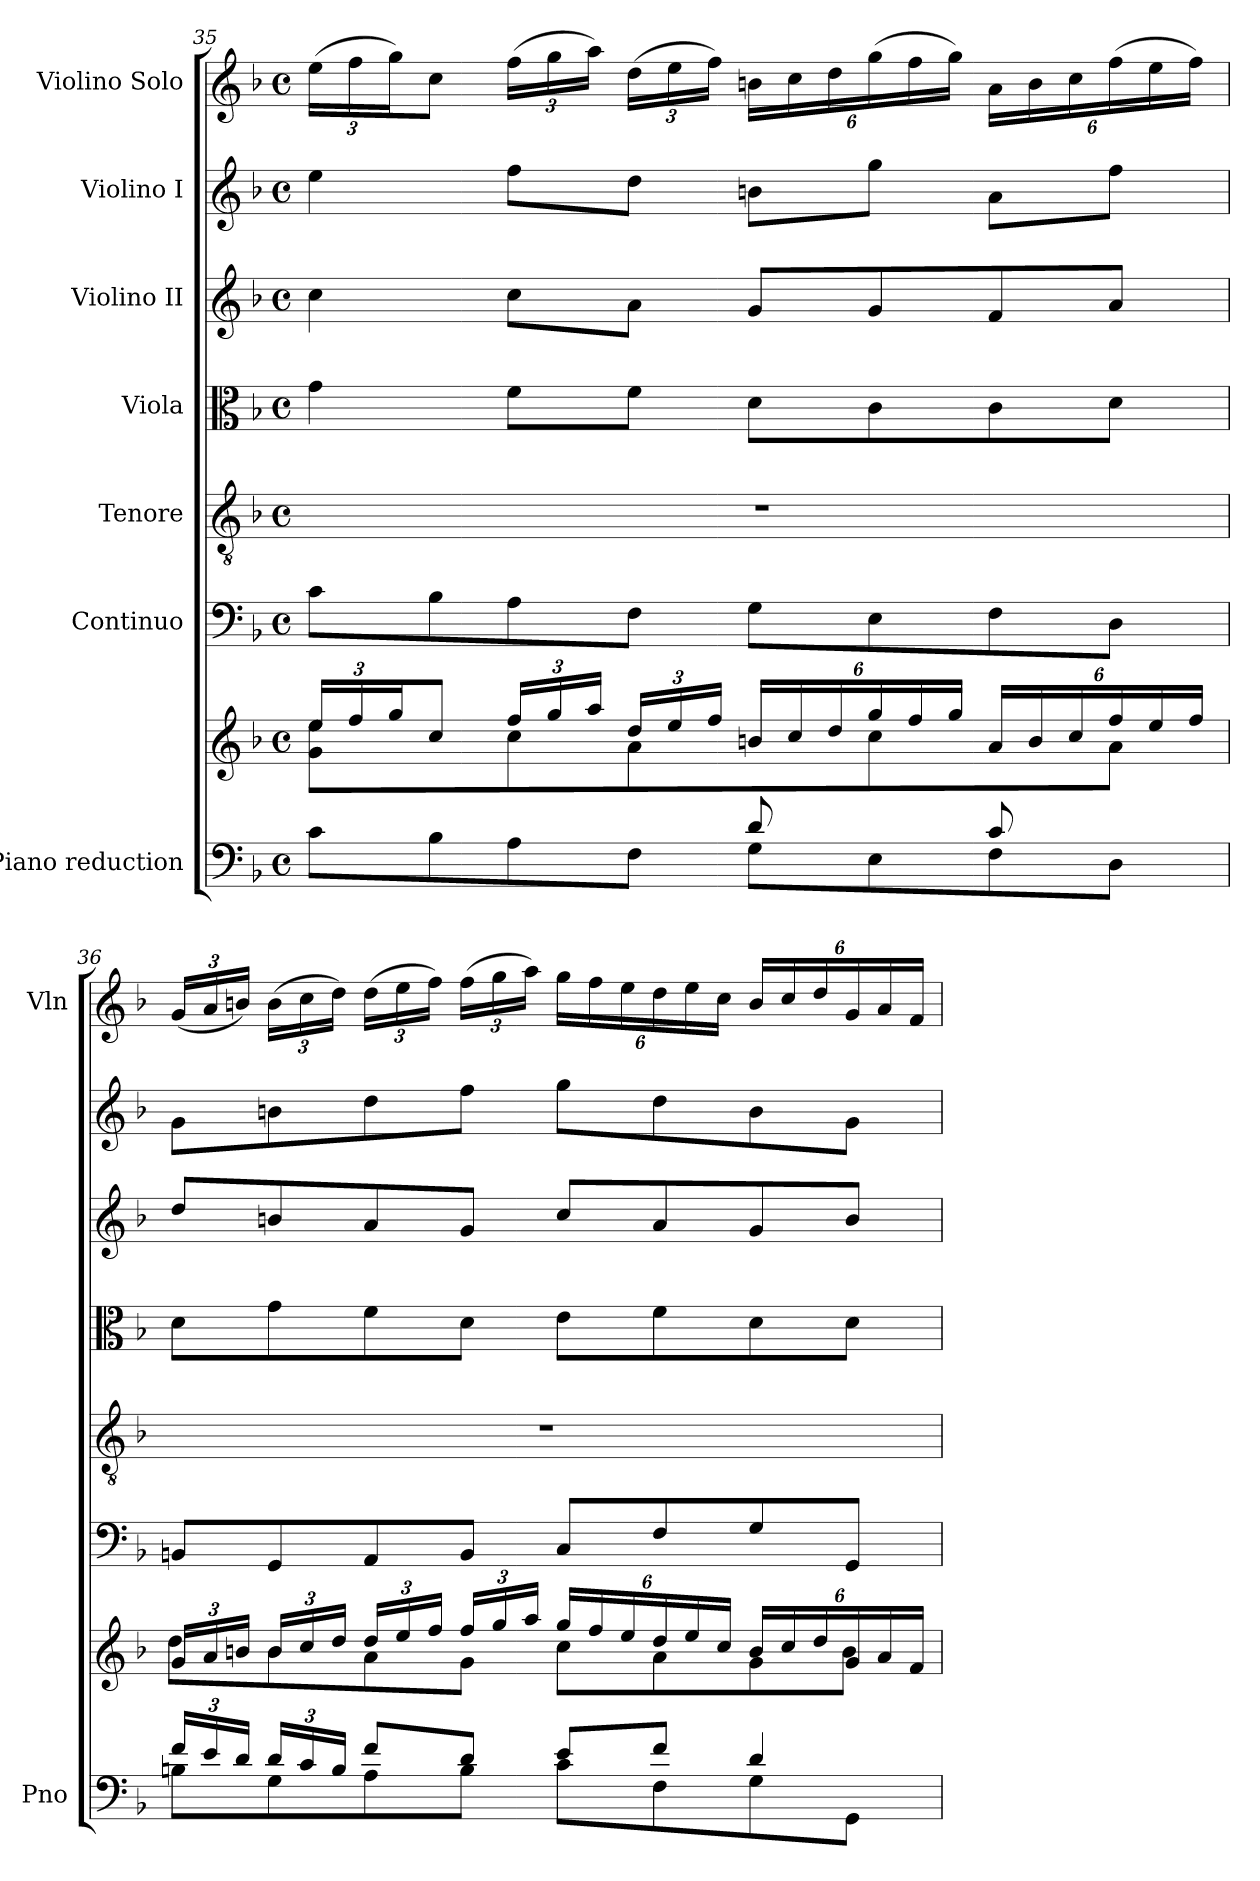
**kern	**kern	**kern	**kern	**kern	**kern	**kern	**kern
*part7	*part7	*part6	*part5	*part4	*part3	*part2	*part1
*staff8	*staff7	*staff6	*staff5	*staff4	*staff3	*staff2	*staff1
*I"Piano reduction	*	*I"Continuo	*I"Tenore	*I"Viola	*I"Violino II	*I"Violino I	*I"Violino Solo
*I'Pno	*	*	*	*	*	*	*I'Vln
!!LO:PB:g=z
*clefF4	*clefG2	*clefF4	*clefGv2	*clefC3	*clefG2	*clefG2	*clefG2
*k[b-]	*k[b-]	*k[b-]	*k[b-]	*k[b-]	*k[b-]	*k[b-]	*k[b-]
*M4/4	*M4/4	*M4/4	*M4/4	*M4/4	*M4/4	*M4/4	*M4/4
*met(c)	*met(c)	*met(c)	*met(c)	*met(c)	*met(c)	*met(c)	*met(c)
=35	=35	=35	=35	=35	=35	=35	=35
*^	*	*	*	*	*	*	*
*	*	*Xbrackettup	*	*	*	*	*	*Xbrackettup
*	*	*^	*	*	*	*	*	*
2ryy	8c\L	24ee/LL	4g\ 4ee\	8c\L	1r	4g\	4cc\	4ee\	(24ee\LL
.	.	24ff/	.	.	.	.	.	.	24ff\
.	.	24gg/J	.	.	.	.	.	.	24gg\J)
.	8B-\	8cc/J	.	8B-\	.	.	.	.	8cc\J
.	8A\	24ff/LL	8cc\L	8A\	.	8f\L	8cc\L	8ff\L	(24ff\LL
.	.	24gg/	.	.	.	.	.	.	24gg\
.	.	24aa/JJ	.	.	.	.	.	.	24aa\JJ)
.	8F\J	24dd/LL	8a\J	8F\J	.	8f\J	8a\J	8dd\J	(24dd\LL
.	.	24ee/	.	.	.	.	.	.	24ee\
.	.	24ff/JJ	.	.	.	.	.	.	24ff\JJ)
*	*	*brackettup	*	*	*	*	*	*	*brackettup
8d/L	8G\L	24bn/LL	8ryy	8G\L	.	8d\L	8g/L	8bn\L	24bn\LL
.	.	24cc/	.	.	.	.	.	.	24cc\
.	.	24dd/	.	.	.	.	.	.	24dd\
8ryy	8E\	24gg/	8cc\	8E\	.	8c\	8g/	8gg\J	(24gg\
.	.	24ff/	.	.	.	.	.	.	24ff\
.	.	24gg/JJ	.	.	.	.	.	.	24gg\JJ)
8c/	8F\	24a/LL	8ryy	8F\	.	8c\	8f/	8a\L	24a\LL
.	.	24b/	.	.	.	.	.	.	24b\
.	.	24cc/	.	.	.	.	.	.	24cc\
8ryy	8D\J	24ff/	8a\J	8D\J	.	8d\J	8a/J	8ff\J	(24ff\
.	.	24ee/	.	.	.	.	.	.	24ee\
.	.	24ff/JJ	.	.	.	.	.	.	24ff\JJ)
=36	=36	=36	=36	=36	=36	=36	=36	=36	=36
*Xbrackettup	*	*Xbrackettup	*	*	*	*	*	*	*Xbrackettup
24f/LL	8Bn\L	24g/LL	8dd\L	8BBn/L	1r	8d\L	8dd/L	8g\L	(24g/LL
24e/	.	24a/	.	.	.	.	.	.	24a/
24d/JJ	.	24bn/JJ	.	.	.	.	.	.	24bn/JJ)
24d/LL	8G\	24b/LL	8b\	8GG/	.	8g\	8bn/	8bn\	(24b\LL
24c/	.	24cc/	.	.	.	.	.	.	24cc\
24B/JJ	.	24dd/JJ	.	.	.	.	.	.	24dd\JJ)
8f/L	8A\	24dd/LL	8a\	8AA/	.	8f\	8a/	8dd\	(24dd\LL
.	.	24ee/	.	.	.	.	.	.	24ee\
.	.	24ff/JJ	.	.	.	.	.	.	24ff\JJ)
8d/J	8B\J	24ff/LL	8g\J	8BB/J	.	8d\J	8g/J	8ff\J	(24ff\LL
.	.	24gg/	.	.	.	.	.	.	24gg\
.	.	24aa/JJ	.	.	.	.	.	.	24aa\JJ)
*	*	*brackettup	*	*	*	*	*	*	*brackettup
8e/L	8c\L	24gg/LL	8cc\L	8C/L	.	8e\L	8cc/L	8gg\L	24gg\LL
.	.	24ff/	.	.	.	.	.	.	24ff\
.	.	24ee/	.	.	.	.	.	.	24ee\
8f/J	8F\	24dd/	8a\	8F/	.	8f\	8a/	8dd\	24dd\
.	.	24ee/	.	.	.	.	.	.	24ee\
.	.	24cc/JJ	.	.	.	.	.	.	24cc\JJ
4d/	8G\	24b/LL	8g\	8G/	.	8d\	8g/	8b\	24b/LL
.	.	24cc/	.	.	.	.	.	.	24cc/
.	.	24dd/	.	.	.	.	.	.	24dd/
.	8GG\J	24g/	8b\J	8GG/J	.	8d\J	8b/J	8g\J	24g/
.	.	24a/	.	.	.	.	.	.	24a/
.	.	24f/JJ	.	.	.	.	.	.	24f/JJ
*v	*v	*	*	*	*	*	*	*	*
*	*v	*v	*	*	*	*	*	*
=	=	=	=	=	=	=	=
*-	*-	*-	*-	*-	*-	*-	*-
